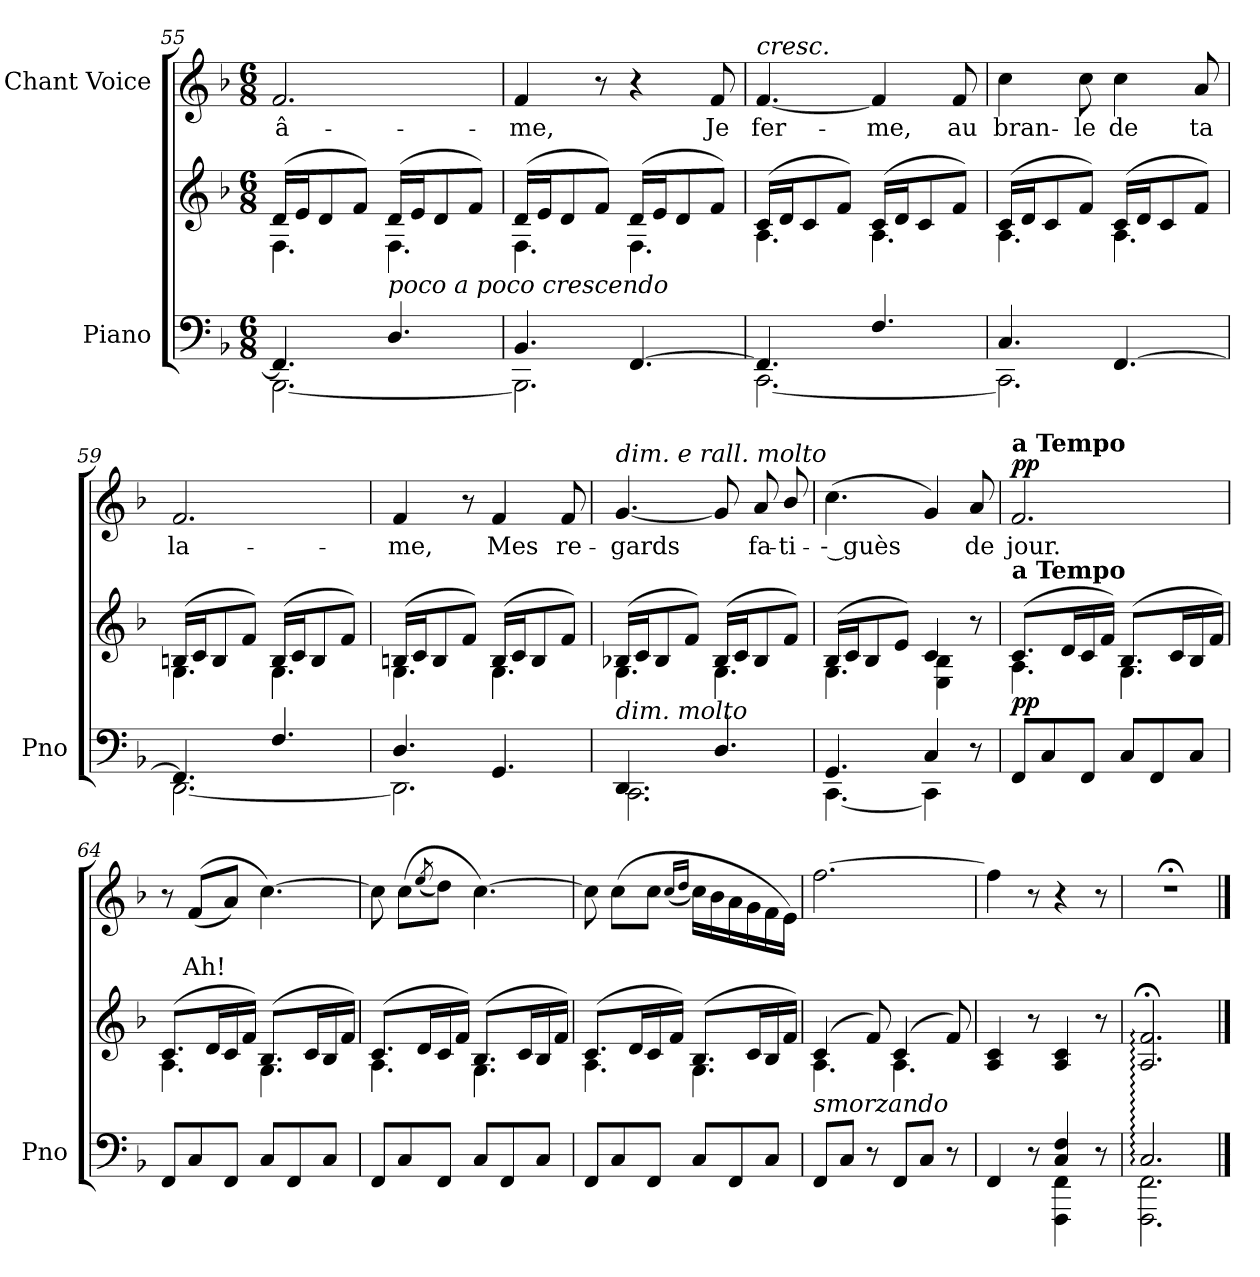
**kern	**kern	**dynam	**kern	**text	**dynam
*part2	*part2	*part2	*part1	*part1	*part1
*staff3	*staff2	*staff2/3	*staff1	*staff1	*staff1
*I"Piano	*	*	*I"Chant Voice	*	*
*I'Pno	*	*	*	*	*
*clefF4	*clefG2	*	*clefG2	*	*
*k[b-]	*k[b-]	*	*k[b-]	*	*
*M6/8	*M6/8	*	*M6/8	*	*
=55	=55	=55	=55	=55	=55
*^	*^	*	*	*	*
4.FF/]	[2.BBB-\	(16d/LL	4.F\	.	2.f/	â-	.
.	.	16e/J	.	.	.	.	.
.	.	8d/	.	.	.	.	.
.	.	8f/J)	.	.	.	.	.
!	!	!LO:TX:b:i:t=poco a poco crescendo	!	!	!	!	!
4.D/	.	(16d/LL	4.F\	.	.	.	.
.	.	16e/J	.	.	.	.	.
.	.	8d/	.	.	.	.	.
.	.	8f/J)	.	.	.	.	.
=56	=56	=56	=56	=56	=56	=56	=56
4.BB-/	2.BBB-\]	(16d/LL	4.F\	.	4f/	-me,	.
.	.	16e/J	.	.	.	.	.
.	.	8d/	.	.	.	.	.
.	.	8f/J)	.	.	8r	.	.
[4.FF/	.	(16d/LL	4.F\	.	4r	.	.
.	.	16e/J	.	.	.	.	.
.	.	8d/	.	.	.	.	.
.	.	8f/J)	.	.	8f/	Je	.
=57	=57	=57	=57	=57	=57	=57	=57
!	!	!	!	!	!LO:TX:a:i:t=cresc.	!	!
4.FF/]	[2.CC\	(16c/LL	4.A\	.	[4.f/	fer-	.
.	.	16d/J	.	.	.	.	.
.	.	8c/	.	.	.	.	.
.	.	8f/J)	.	.	.	.	.
4.F/	.	(16c/LL	4.A\	.	4f/]	-me,	.
.	.	16d/J	.	.	.	.	.
.	.	8c/	.	.	.	.	.
.	.	8f/J)	.	.	8f/	au	.
=58	=58	=58	=58	=58	=58	=58	=58
4.C/	2.CC\]	(16c/LL	4.A\	.	4cc\	bran-	.
.	.	16d/J	.	.	.	.	.
.	.	8c/	.	.	.	.	.
.	.	8f/J)	.	.	8cc\	-le	.
[4.FF/	.	(16c/LL	4.A\	.	4cc\	de	.
.	.	16d/J	.	.	.	.	.
.	.	8c/	.	.	.	.	.
.	.	8f/J)	.	.	8a/	ta	.
=59	=59	=59	=59	=59	=59	=59	=59
4.FF/]	[2.DD\	(16Bn/LL	4.G\	.	2.f/	la-	.
.	.	16c/J	.	.	.	.	.
.	.	8B/	.	.	.	.	.
.	.	8f/J)	.	.	.	.	.
4.F/	.	(16B/LL	4.G\	.	.	.	.
.	.	16c/J	.	.	.	.	.
.	.	8B/	.	.	.	.	.
.	.	8f/J)	.	.	.	.	.
=60	=60	=60	=60	=60	=60	=60	=60
4.D/	2.DD\]	(16Bn/LL	4.G\	.	4f/	-me,	.
.	.	16c/J	.	.	.	.	.
.	.	8B/	.	.	.	.	.
.	.	8f/J)	.	.	8r	.	.
4.GG/	.	(16B/LL	4.G\	.	4f/	Mes	.
.	.	16c/J	.	.	.	.	.
.	.	8B/	.	.	.	.	.
.	.	8f/J)	.	.	8f/	re-	.
=61	=61	=61	=61	=61	=61	=61	=61
!	!	!	!	!	!LO:TX:a:i:t=dim. e rall. molto	!	!
!	!	!LO:TX:b:i:t=dim. molto	!	!	!	!	!
4.DD/	2.CC\	(16B-X/LL	4.G\	.	[4.g/	-gards	.
.	.	16c/J	.	.	.	.	.
.	.	8B-/	.	.	.	.	.
.	.	8f/J)	.	.	.	.	.
4.D/	.	(16B-/LL	4.G\	.	8g/]	.	.
.	.	16c/J	.	.	.	.	.
.	.	8B-/	.	.	8a/	fa-	.
.	.	8f/J)	.	.	8b-/	-ti-	.
=62	=62	=62	=62	=62	=62	=62	=62
4.GG/	[4.CC\	(16B-/LL	4.G\	.	(4.cc\	-- guès	.
.	.	16c/J	.	.	.	.	.
.	.	8B-/	.	.	.	.	.
.	.	8e/J)	.	.	.	.	.
4C/	4CC\]	4c/	4E\ 4B-\	.	4g/)	.	.
8r	8ryy	8r	8ryy	.	8a/	de	.
=63	=63	=63	=63	=63	=63	=63	=63
!	!	!	!	!	!LO:TX:a:B:t=a Tempo	!	!
!	!	!LO:TX:a:B:t=a Tempo	!	!	!	!	!
!	!	!	!	!LO:DY:b	!	!	!LO:DY:a
*v	*v	*	*	*	*	*	*
8FF/L	(8.c/L	4.A\	pp	2.f/	jour.	pp
8C/	.	.	.	.	.	.
.	16d/L	.	.	.	.	.
8FF/J	16c/	.	.	.	.	.
.	16f/JJ)	.	.	.	.	.
8C/L	(8.B-/L	4.G\	.	.	.	.
8FF/	.	.	.	.	.	.
.	16c/L	.	.	.	.	.
8C/J	16B-/	.	.	.	.	.
.	16f/JJ)	.	.	.	.	.
=64	=64	=64	=64	=64	=64	=64
8FF/L	(8.c/L	4.A\	.	8r	.	.
8C/	.	.	.	((8f/L	Ah!	.
.	16d/L	.	.	.	.	.
8FF/J	16c/	.	.	8a/J)	.	.
.	16f/JJ)	.	.	.	.	.
8C/L	(8.B-/L	4.G\	.	[4.cc\)	.	.
8FF/	.	.	.	.	.	.
.	16c/L	.	.	.	.	.
8C/J	16B-/	.	.	.	.	.
.	16f/JJ)	.	.	.	.	.
=65	=65	=65	=65	=65	=65	=65
8FF/L	(8.c/L	4.A\	.	8cc\]	.	.
8C/	.	.	.	(8cc\L	.	.
.	16d/L	.	.	.	.	.
.	.	.	.	(8qee/	.	.
8FF/J	16c/	.	.	8dd\J)	.	.
.	16f/JJ)	.	.	.	.	.
8C/L	(8.B-/L	4.G\	.	[4.cc\)	.	.
8FF/	.	.	.	.	.	.
.	16c/L	.	.	.	.	.
8C/J	16B-/	.	.	.	.	.
.	16f/JJ)	.	.	.	.	.
=66	=66	=66	=66	=66	=66	=66
8FF/L	(8.c/L	4.A\	.	8cc\]	.	.
8C/	.	.	.	(8cc\L	.	.
.	16d/L	.	.	.	.	.
8FF/J	16c/	.	.	8cc\J	.	.
.	16f/JJ)	.	.	.	.	.
.	.	.	.	(16qcc/LL	.	.
.	.	.	.	16qdd/JJ	.	.
8C/L	(8.B-/L	4.G\	.	16cc\LL)	.	.
.	.	.	.	16b-\	.	.
8FF/	.	.	.	16a\	.	.
.	16c/L	.	.	16g\	.	.
8C/J	16B-/	.	.	16f\	.	.
.	16f/JJ)	.	.	16e\JJ)	.	.
=67	=67	=67	=67	=67	=67	=67
!	!LO:TX:b:i:t=smorzando	!	!	!	!	!
8FF/L	(4c/	4.A\	.	[2.ff\	.	.
8C/J	.	.	.	.	.	.
8r	8f/)	.	.	.	.	.
8FF/L	(4c/	4.A\	.	.	.	.
8C/J	.	.	.	.	.	.
8r	8f/)	.	.	.	.	.
*	*v	*v	*	*	*	*
=68	=68	=68	=68	=68	=68
*^	*	*	*	*	*
4FF/	4ryy	4A/ 4c/	.	4ff\]	.	.
8r	8ryy	8r	.	8r	.	.
4C/ 4F/	4FFF\ 4FF\	4A/ 4c/	.	4r	.	.
8r	8ryy	8r	.	8r	.	.
=69	=69	=69	=69	=69	=69	=69
2.C::/	2.FFF\ 2.FF\	2.A/::;< 2.f/::;<	.	2.r;<	.	.
*v	*v	*	*	*	*	*
==	==	==	==	==	==
*-	*-	*-	*-	*-	*-
